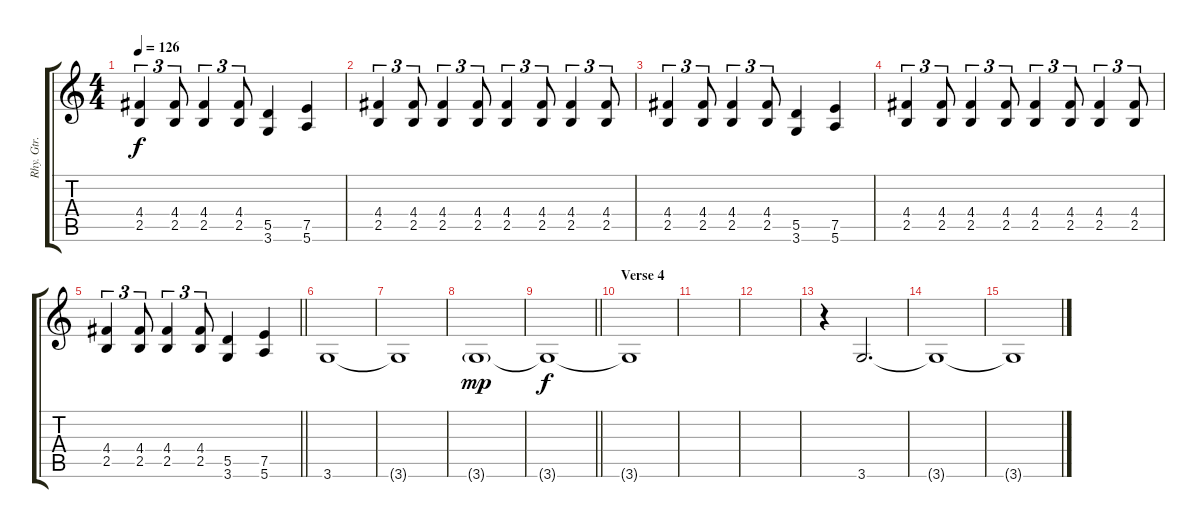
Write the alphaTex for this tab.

\track ("Rhy. Gtr." "Rhy. Gtr.") {instrument distortionguitar}
\staff {score tabs}
\tuning (E4 B3 G3 D3 A2 E2) {hide}
\ts (4 4)
\tempo 126
\clef g2
\ks c
(4.4 2.5).4{tu (3 2) dy f} (4.4 2.5).8{tu (3 2)} (4.4 2.5).4{tu (3 2)} (4.4 2.5).8{tu (3 2)} (5.5 3.6).4 (7.5 5.6).4 |
(4.4 2.5).4{tu (3 2)} (4.4 2.5).8{tu (3 2)} (4.4 2.5).4{tu (3 2)} (4.4 2.5).8{tu (3 2)} (4.4 2.5).4{tu (3 2)} (4.4 2.5).8{tu (3 2)} (4.4 2.5).4{tu (3 2)} (4.4 2.5).8{tu (3 2)} |
(4.4 2.5).4{tu (3 2)} (4.4 2.5).8{tu (3 2)} (4.4 2.5).4{tu (3 2)} (4.4 2.5).8{tu (3 2)} (5.5 3.6).4 (7.5 5.6).4 |
(4.4 2.5).4{tu (3 2)} (4.4 2.5).8{tu (3 2)} (4.4 2.5).4{tu (3 2)} (4.4 2.5).8{tu (3 2)} (4.4 2.5).4{tu (3 2)} (4.4 2.5).8{tu (3 2)} (4.4 2.5).4{tu (3 2)} (4.4 2.5).8{tu (3 2)} |
\barLineRight lightlight
(4.4 2.5).4{tu (3 2)} (4.4 2.5).8{tu (3 2)} (4.4 2.5).4{tu (3 2)} (4.4 2.5).8{tu (3 2)} (5.5 3.6).4 (7.5 5.6).4 |
\section ("" "")
3.6.1 |
3.6{t}.1 |
3.6{g}.1{dy mp} |
\barLineRight lightlight
3.6{t}.1{dy f} |
\section ("" "Verse 4")
3.6{t}.1 |
|
|
r.4 3.6.2{d} |
3.6{t}.1 |
3.6{t}.1
